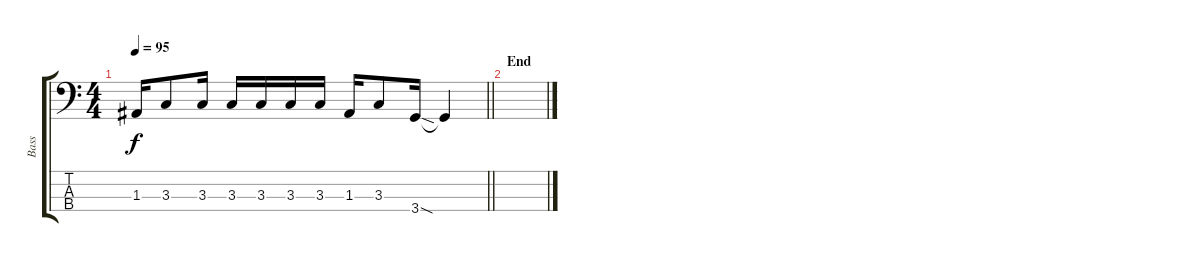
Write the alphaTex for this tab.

\track ("Bass" "Bass") {instrument electricbassfinger}
\staff {score tabs}
\tuning (G2 D2 A1 E1) {hide}
\ts (4 4)
\tempo 95
\clef f4
\barLineRight lightlight
\ks c
1.3.16{dy f} 3.3.8 3.3.16 3.3.16 3.3.16 3.3.16 3.3.16 1.3.16 3.3.8 3.4{sod}.16 3.4{t}.4 |
\section ("" "End")
